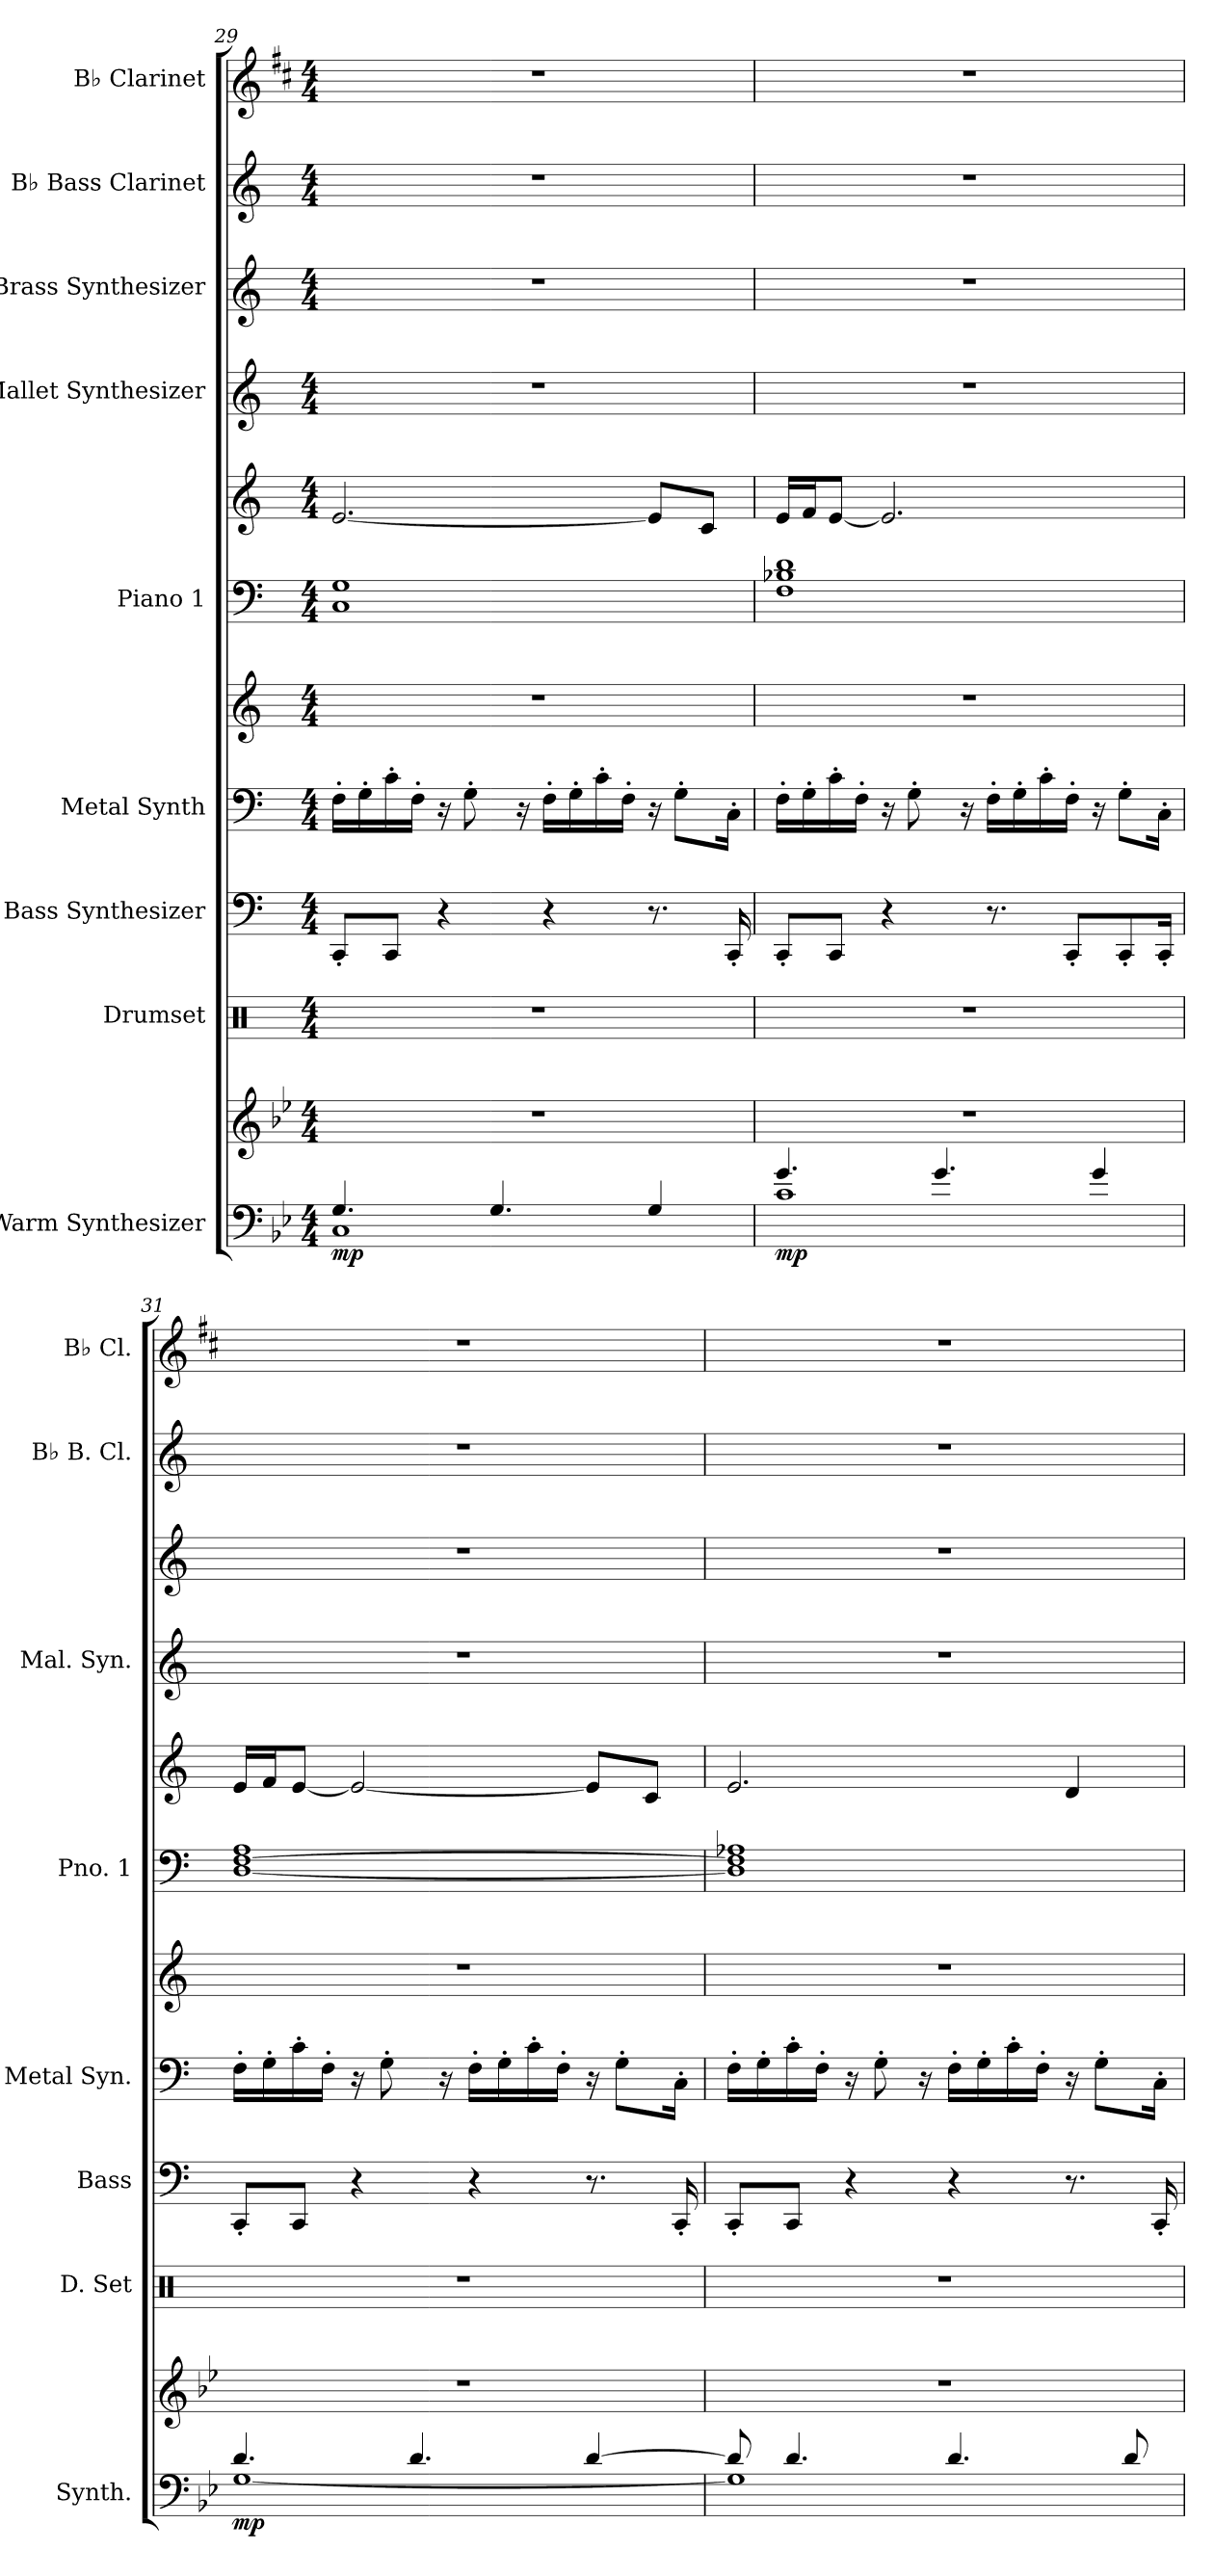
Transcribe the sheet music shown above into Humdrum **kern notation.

**kern	**kern	**dynam	**kern	**kern	**kern	**kern	**kern	**kern	**kern	**kern	**kern	**kern
*part9	*part9	*part9	*part8	*part7	*part6	*part6	*part5	*part5	*part4	*part3	*part2	*part1
*staff12	*staff11	*staff11/12	*staff10	*staff9	*staff8	*staff7	*staff6	*staff5	*staff4	*staff3	*staff2	*staff1
*I"Warm Synthesizer	*	*	*I"Drumset	*I"Bass Synthesizer	*I"Metal Synth	*	*I"Piano 1	*	*I"Mallet Synthesizer	*I"Brass Synthesizer	*I"B♭ Bass Clarinet	*I"B♭ Clarinet
*I'Synth.	*	*	*I'D. Set	*I'Bass	*I'Metal Syn.	*	*I'Pno. 1	*	*I'Mal. Syn.	*	*I'B♭ B. Cl.	*I'B♭ Cl.
*clefF4	*clefG2	*	*clefX	*clefF4	*clefF4	*clefG2	*clefF4	*clefG2	*clefG2	*clefG2	*clefG2	*clefG2
*	*	*	*	*	*	*	*	*	*	*	*ITrd8c14	*ITrd1c2
*k[b-e-]	*k[b-e-]	*	*k[]	*k[]	*k[]	*k[]	*k[]	*k[]	*k[]	*k[]	*k[]	*k[]
*M4/4	*M4/4	*	*M4/4	*M4/4	*M4/4	*M4/4	*M4/4	*M4/4	*M4/4	*M4/4	*M4/4	*M4/4
=29	=29	=29	=29	=29	=29	=29	=29	=29	=29	=29	=29	=29
*^	*	*	*	*	*	*	*	*	*	*	*	*
!	!	!	!LO:DY:b=2	!	!	!	!	!	!	!	!	!	!
4.G/	1C	1r	mp	1r	8CC'/L	16F'\LL	1r	1C 1G	[2.e/	1r	1r	1r	1r
.	.	.	.	.	.	16G'\	.	.	.	.	.	.	.
.	.	.	.	.	8CC/J	16c'\	.	.	.	.	.	.	.
.	.	.	.	.	.	16F'\JJ	.	.	.	.	.	.	.
.	.	.	.	.	4r	16r	.	.	.	.	.	.	.
.	.	.	.	.	.	8G'\	.	.	.	.	.	.	.
4.G/	.	.	.	.	.	.	.	.	.	.	.	.	.
.	.	.	.	.	.	16r	.	.	.	.	.	.	.
.	.	.	.	.	4r	16F'\LL	.	.	.	.	.	.	.
.	.	.	.	.	.	16G'\	.	.	.	.	.	.	.
.	.	.	.	.	.	16c'\	.	.	.	.	.	.	.
.	.	.	.	.	.	16F'\JJ	.	.	.	.	.	.	.
4G/	.	.	.	.	8.r	16r	.	.	8e/L]	.	.	.	.
.	.	.	.	.	.	8G'\L	.	.	.	.	.	.	.
.	.	.	.	.	.	.	.	.	8c/J	.	.	.	.
.	.	.	.	.	16CC'/	16C'\Jk	.	.	.	.	.	.	.
=30	=30	=30	=30	=30	=30	=30	=30	=30	=30	=30	=30	=30	=30
!	!	!	!LO:DY:b=2	!	!	!	!	!	!	!	!	!	!
4.g/	1c	1r	mp	1r	8CC'/L	16F'\LL	1r	1F 1B-X 1d	16e/LL	1r	1r	1r	1r
.	.	.	.	.	.	16G'\	.	.	16f/J	.	.	.	.
.	.	.	.	.	8CC/J	16c'\	.	.	[8e/J	.	.	.	.
.	.	.	.	.	.	16F'\JJ	.	.	.	.	.	.	.
.	.	.	.	.	4r	16r	.	.	2.e/]	.	.	.	.
.	.	.	.	.	.	8G'\	.	.	.	.	.	.	.
4.g/	.	.	.	.	.	.	.	.	.	.	.	.	.
.	.	.	.	.	.	16r	.	.	.	.	.	.	.
.	.	.	.	.	8.r	16F'\LL	.	.	.	.	.	.	.
.	.	.	.	.	.	16G'\	.	.	.	.	.	.	.
.	.	.	.	.	.	16c'\	.	.	.	.	.	.	.
.	.	.	.	.	8CC'/L	16F'\JJ	.	.	.	.	.	.	.
4g/	.	.	.	.	.	16r	.	.	.	.	.	.	.
.	.	.	.	.	8CC'/	8G'\L	.	.	.	.	.	.	.
.	.	.	.	.	16CC'/Jk	16C'\Jk	.	.	.	.	.	.	.
=31	=31	=31	=31	=31	=31	=31	=31	=31	=31	=31	=31	=31	=31
!	!	!	!LO:DY:b=2	!	!	!	!	!	!	!	!	!	!
4.d/	[1G	1r	mp	1r	8CC'/L	16F'\LL	1r	[1D [<1F 1A	16e/LL	1r	1r	1r	1r
.	.	.	.	.	.	16G'\	.	.	16f/J	.	.	.	.
.	.	.	.	.	8CC/J	16c'\	.	.	[8e/J	.	.	.	.
.	.	.	.	.	.	16F'\JJ	.	.	.	.	.	.	.
.	.	.	.	.	4r	16r	.	.	2e/_	.	.	.	.
.	.	.	.	.	.	8G'\	.	.	.	.	.	.	.
4.d/	.	.	.	.	.	.	.	.	.	.	.	.	.
.	.	.	.	.	.	16r	.	.	.	.	.	.	.
.	.	.	.	.	4r	16F'\LL	.	.	.	.	.	.	.
.	.	.	.	.	.	16G'\	.	.	.	.	.	.	.
.	.	.	.	.	.	16c'\	.	.	.	.	.	.	.
.	.	.	.	.	.	16F'\JJ	.	.	.	.	.	.	.
[4d/	.	.	.	.	8.r	16r	.	.	8e/L]	.	.	.	.
.	.	.	.	.	.	8G'\L	.	.	.	.	.	.	.
.	.	.	.	.	.	.	.	.	8c/J	.	.	.	.
.	.	.	.	.	16CC'/	16C'\Jk	.	.	.	.	.	.	.
=32	=32	=32	=32	=32	=32	=32	=32	=32	=32	=32	=32	=32	=32
8d/]	1G]	1r	.	1r	8CC'/L	16F'\LL	1r	1D] 1F] 1A-X	2.e/	1r	1r	1r	1r
.	.	.	.	.	.	16G'\	.	.	.	.	.	.	.
4.d/	.	.	.	.	8CC/J	16c'\	.	.	.	.	.	.	.
.	.	.	.	.	.	16F'\JJ	.	.	.	.	.	.	.
.	.	.	.	.	4r	16r	.	.	.	.	.	.	.
.	.	.	.	.	.	8G'\	.	.	.	.	.	.	.
.	.	.	.	.	.	16r	.	.	.	.	.	.	.
4.d/	.	.	.	.	4r	16F'\LL	.	.	.	.	.	.	.
.	.	.	.	.	.	16G'\	.	.	.	.	.	.	.
.	.	.	.	.	.	16c'\	.	.	.	.	.	.	.
.	.	.	.	.	.	16F'\JJ	.	.	.	.	.	.	.
.	.	.	.	.	8.r	16r	.	.	4d/	.	.	.	.
.	.	.	.	.	.	8G'\L	.	.	.	.	.	.	.
8d/	.	.	.	.	.	.	.	.	.	.	.	.	.
.	.	.	.	.	16CC'/	16C'\Jk	.	.	.	.	.	.	.
*v	*v	*	*	*	*	*	*	*	*	*	*	*	*
=	=	=	=	=	=	=	=	=	=	=	=	=
*-	*-	*-	*-	*-	*-	*-	*-	*-	*-	*-	*-	*-
